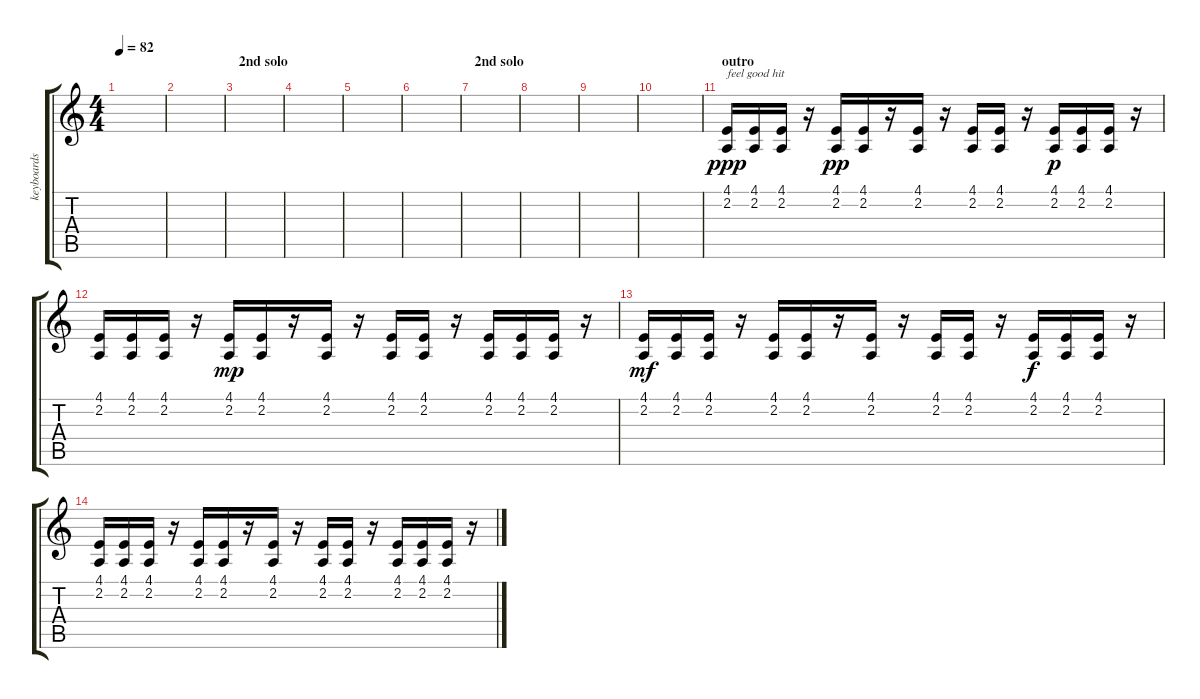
\track ("keyboards (troy van leeuwen)" "keyboards ") {instrument electricpiano1}
\staff {score tabs}
\tuning (C4 G3 Eb3 Bb2 F2 C2) {hide}
\ts (4 4)
\tempo 82
\clef g2
\ks c
|
|
\section ("" "2nd solo")
|
|
|
|
\section ("" "2nd solo")
|
|
|
|
\section ("" "outro")
(4.1 2.2).16{txt "feel good hit" dy ppp volume 12} (4.1 2.2).16 (4.1 2.2).16 r.16 (4.1 2.2).16{dy pp} (4.1 2.2).16 r.16 (4.1 2.2).16 r.16 (4.1 2.2).16 (4.1 2.2).16 r.16 (4.1 2.2).16{dy p} (4.1 2.2).16 (4.1 2.2).16 r.16 |
(4.1 2.2).16 (4.1 2.2).16 (4.1 2.2).16 r.16 (4.1 2.2).16{dy mp} (4.1 2.2).16 r.16 (4.1 2.2).16 r.16 (4.1 2.2).16 (4.1 2.2).16 r.16 (4.1 2.2).16 (4.1 2.2).16 (4.1 2.2).16 r.16 |
(4.1 2.2).16{dy mf} (4.1 2.2).16 (4.1 2.2).16 r.16 (4.1 2.2).16 (4.1 2.2).16 r.16 (4.1 2.2).16 r.16 (4.1 2.2).16 (4.1 2.2).16 r.16 (4.1 2.2).16{dy f} (4.1 2.2).16 (4.1 2.2).16 r.16 |
(4.1 2.2).16 (4.1 2.2).16 (4.1 2.2).16 r.16 (4.1 2.2).16 (4.1 2.2).16 r.16 (4.1 2.2).16 r.16 (4.1 2.2).16 (4.1 2.2).16 r.16 (4.1 2.2).16 (4.1 2.2).16 (4.1 2.2).16 r.16
